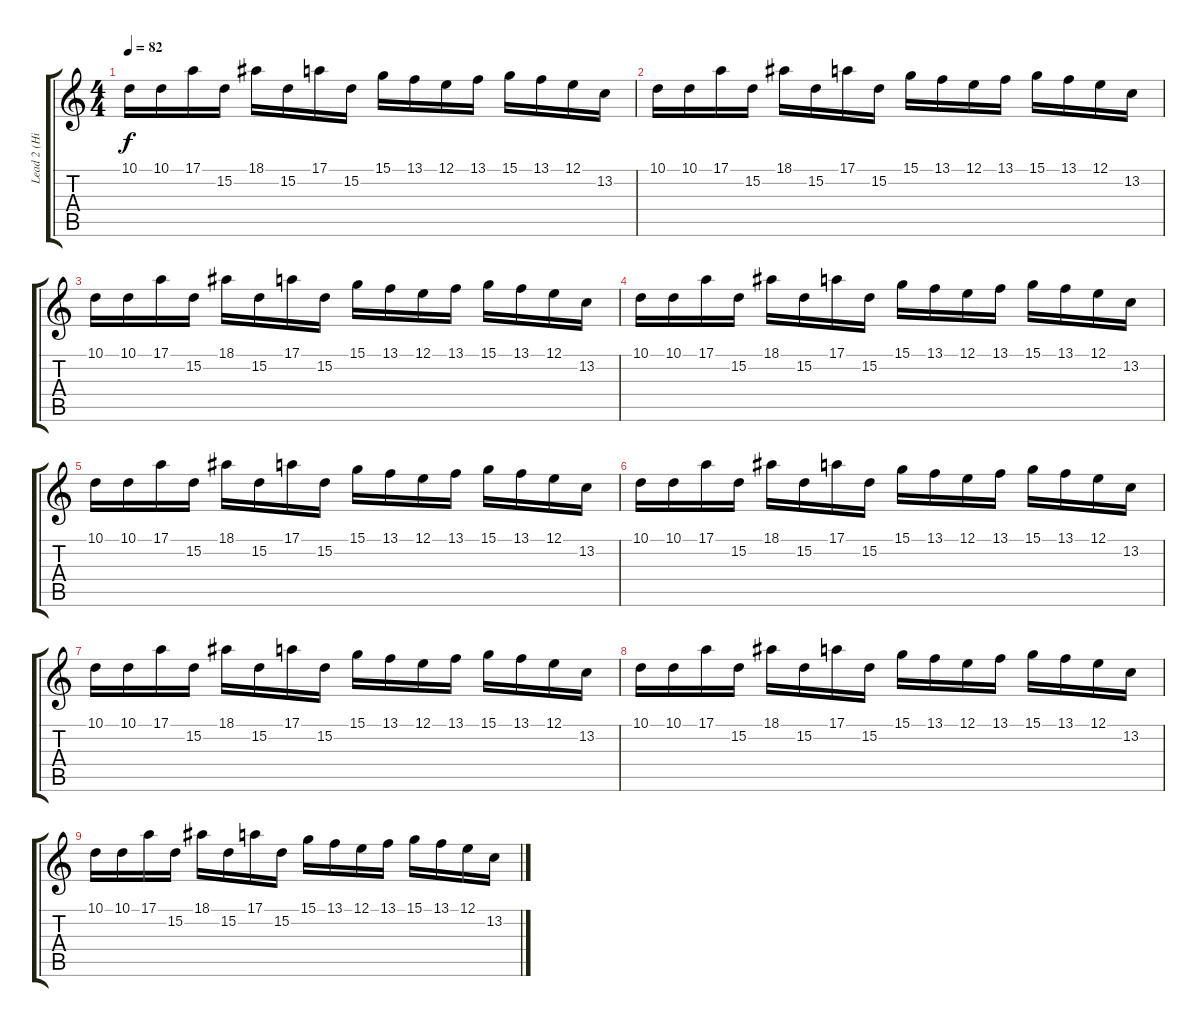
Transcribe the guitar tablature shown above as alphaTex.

\track ("Lead 2 (High)" "Lead 2 (Hi") {instrument sitar}
\staff {score tabs}
\tuning (E4 B3 G3 D3 A2 E2) {hide}
\ts (4 4)
\tempo 82
\clef g2
\ks c
10.1.16{dy f} 10.1.16 17.1.16 15.2.16 18.1.16 15.2.16 17.1.16 15.2.16 15.1.16 13.1.16 12.1.16 13.1.16 15.1.16 13.1.16 12.1.16 13.2.16 |
10.1.16 10.1.16 17.1.16 15.2.16 18.1.16 15.2.16 17.1.16 15.2.16 15.1.16 13.1.16 12.1.16 13.1.16 15.1.16 13.1.16 12.1.16 13.2.16 |
10.1.16 10.1.16 17.1.16 15.2.16 18.1.16 15.2.16 17.1.16 15.2.16 15.1.16 13.1.16 12.1.16 13.1.16 15.1.16 13.1.16 12.1.16 13.2.16 |
10.1.16 10.1.16 17.1.16 15.2.16 18.1.16 15.2.16 17.1.16 15.2.16 15.1.16 13.1.16 12.1.16 13.1.16 15.1.16 13.1.16 12.1.16 13.2.16 |
10.1.16 10.1.16 17.1.16 15.2.16 18.1.16 15.2.16 17.1.16 15.2.16 15.1.16 13.1.16 12.1.16 13.1.16 15.1.16 13.1.16 12.1.16 13.2.16 |
10.1.16 10.1.16 17.1.16 15.2.16 18.1.16 15.2.16 17.1.16 15.2.16 15.1.16 13.1.16 12.1.16 13.1.16 15.1.16 13.1.16 12.1.16 13.2.16 |
10.1.16 10.1.16 17.1.16 15.2.16 18.1.16 15.2.16 17.1.16 15.2.16 15.1.16 13.1.16 12.1.16 13.1.16 15.1.16 13.1.16 12.1.16 13.2.16 |
10.1.16 10.1.16 17.1.16 15.2.16 18.1.16 15.2.16 17.1.16 15.2.16 15.1.16 13.1.16 12.1.16 13.1.16 15.1.16 13.1.16 12.1.16 13.2.16 |
10.1.16 10.1.16 17.1.16 15.2.16 18.1.16 15.2.16 17.1.16 15.2.16 15.1.16 13.1.16 12.1.16 13.1.16 15.1.16 13.1.16 12.1.16 13.2.16
